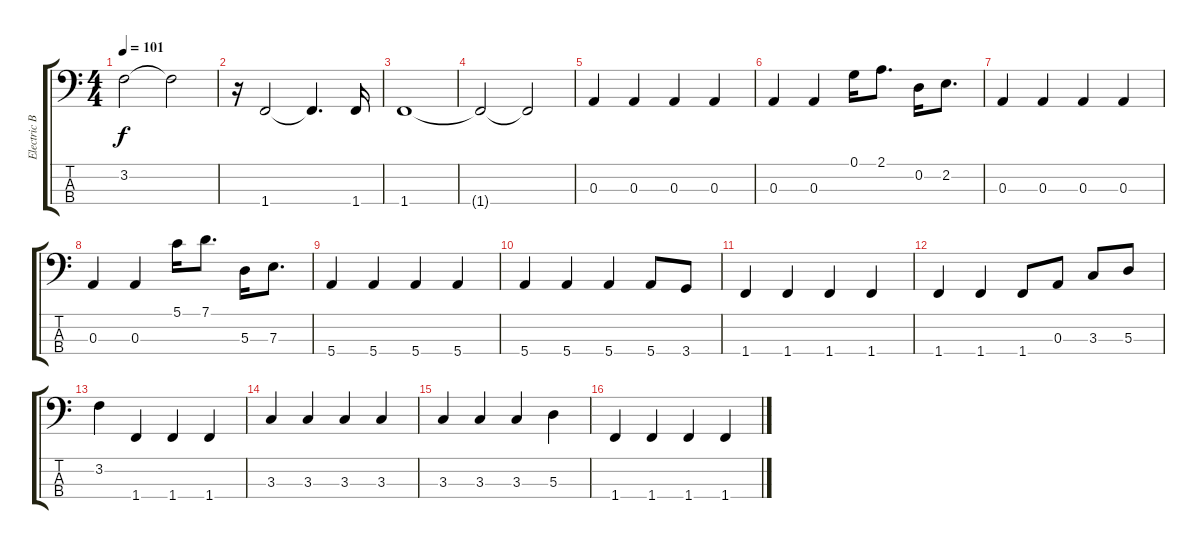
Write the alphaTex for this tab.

\track ("Electric Bass (Finger)" "Electric B") {instrument electricbassfinger}
\staff {score tabs}
\tuning (G2 D2 A1 E1) {hide}
\ts (4 4)
\tempo 101
\clef f4
\ks c
3.2.2{dy f} 3.2{t}.2 |
r.16 1.4.2 1.4{t}.4{d} 1.4.16 |
1.4.1 |
1.4{t}.2 1.4{t}.2 |
0.3.4 0.3.4 0.3.4 0.3.4 |
0.3.4 0.3.4 0.1.16 2.1.8{d} 0.2.16 2.2.8{d} |
0.3.4 0.3.4 0.3.4 0.3.4 |
0.3.4 0.3.4 5.1.16 7.1.8{d} 5.3.16 7.3.8{d} |
5.4.4 5.4.4 5.4.4 5.4.4 |
5.4.4 5.4.4 5.4.4 5.4.8 3.4.8 |
1.4.4 1.4.4 1.4.4 1.4.4 |
1.4.4 1.4.4 1.4.8 0.3.8 3.3.8 5.3.8 |
3.2.4 1.4.4 1.4.4 1.4.4 |
3.3.4 3.3.4 3.3.4 3.3.4 |
3.3.4 3.3.4 3.3.4 5.3.4 |
1.4.4 1.4.4 1.4.4 1.4.4
